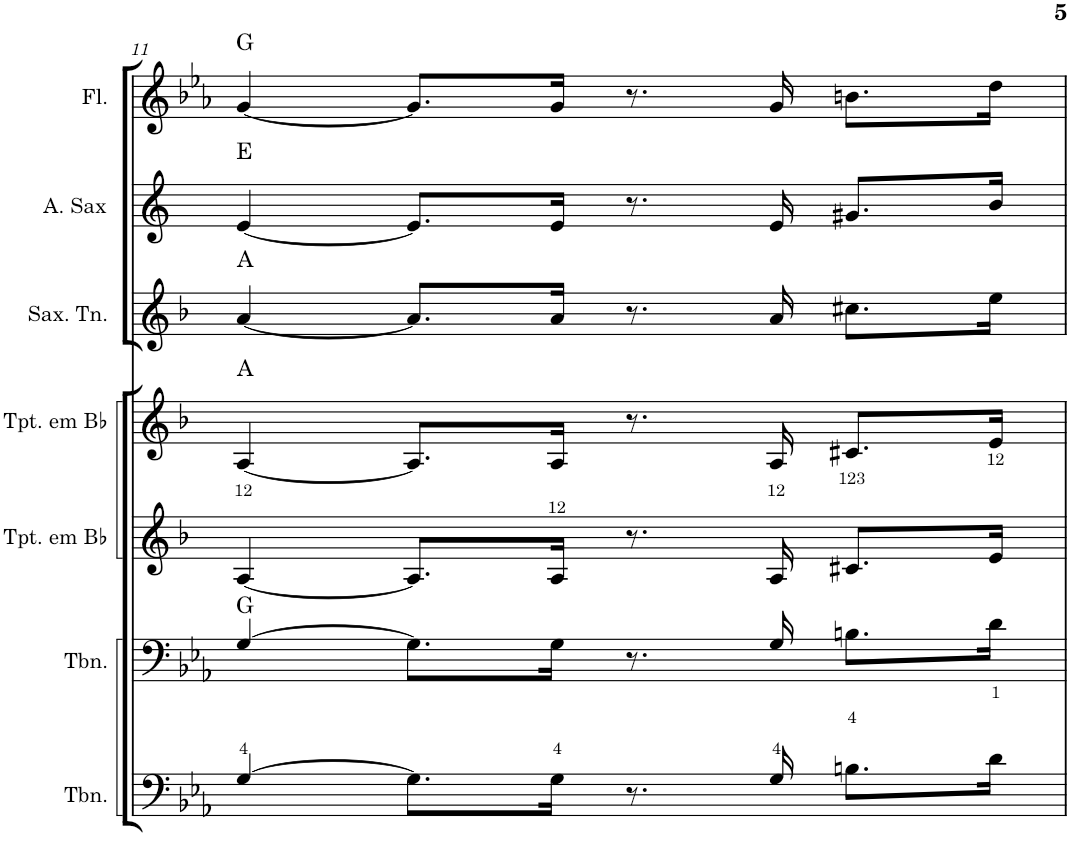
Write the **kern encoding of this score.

**kern	**kern	**harte	**kern	**kern	**harte	**kern	**harte	**kern	**harte	**kern	**harte
*part7	*part6	*part6	*part5	*part4	*part4	*part3	*part3	*part2	*part2	*part1	*part1
*staff7	*staff6	*	*staff5	*staff4	*	*staff3	*	*staff2	*	*staff1	*
*I"Trombone	*I"Trombone	*	*I"Trompete em Bb	*I"Trompete em Bb	*	*I"Saxofone Tenor	*	*I"Saxofone Alto	*	*I"Flauta Transversal	*
*I'Tbn.	*I'Tbn.	*	*I'Tpt. em Bb	*I'Tpt. em Bb	*	*I'Sax. Tn.	*	*	*	*I'Fl.	*
!!LO:PB:g=z
*clefF4	*clefF4	*	*clefG2	*clefG2	*	*clefG2	*	*clefG2	*	*clefG2	*
*	*	*	*Trd1c2	*Trd1c2	*	*Trd8c14	*	*Trd5c9	*	*	*
*k[b-e-a-]	*k[b-e-a-]	*	*k[b-]	*k[b-]	*	*k[b-]	*	*k[]	*	*k[b-e-a-]	*
*M4/4	*M4/4	*	*M4/4	*M4/4	*	*M4/4	*	*M4/4	*	*M4/4	*
=11	=11	=11	=11	=11	=11	=11	=11	=11	=11	=11	=11
[4G/	[4G/	G:maj	[4A/	[4A/	A:maj	[4a/	A:maj	[4e/	E:maj	[4g/	G:maj
8.G\L]	8.G\L]	.	8.A/L]	8.A/L]	.	8.a/L]	.	8.e/L]	.	8.g/L]	.
16G\Jk	16G\Jk	.	16A/Jk	16A/Jk	.	16a/Jk	.	16e/Jk	.	16g/Jk	.
8.r	8.r	.	8.r	8.r	.	8.r	.	8.r	.	8.r	.
16G/	16G/	.	16A/	16A/	.	16a/	.	16e/	.	16g/	.
8.Bn\L	8.Bn\L	.	8.c#X/L	8.c#X/L	.	8.cc#X\L	.	8.g#X/L	.	8.bn\L	.
16d\Jk	16d\Jk	.	16e/Jk	16e/Jk	.	16ee\Jk	.	16b/Jk	.	16dd\Jk	.
=	=	=	=	=	=	=	=	=	=	=	=
*-	*-	*-	*-	*-	*-	*-	*-	*-	*-	*-	*-
